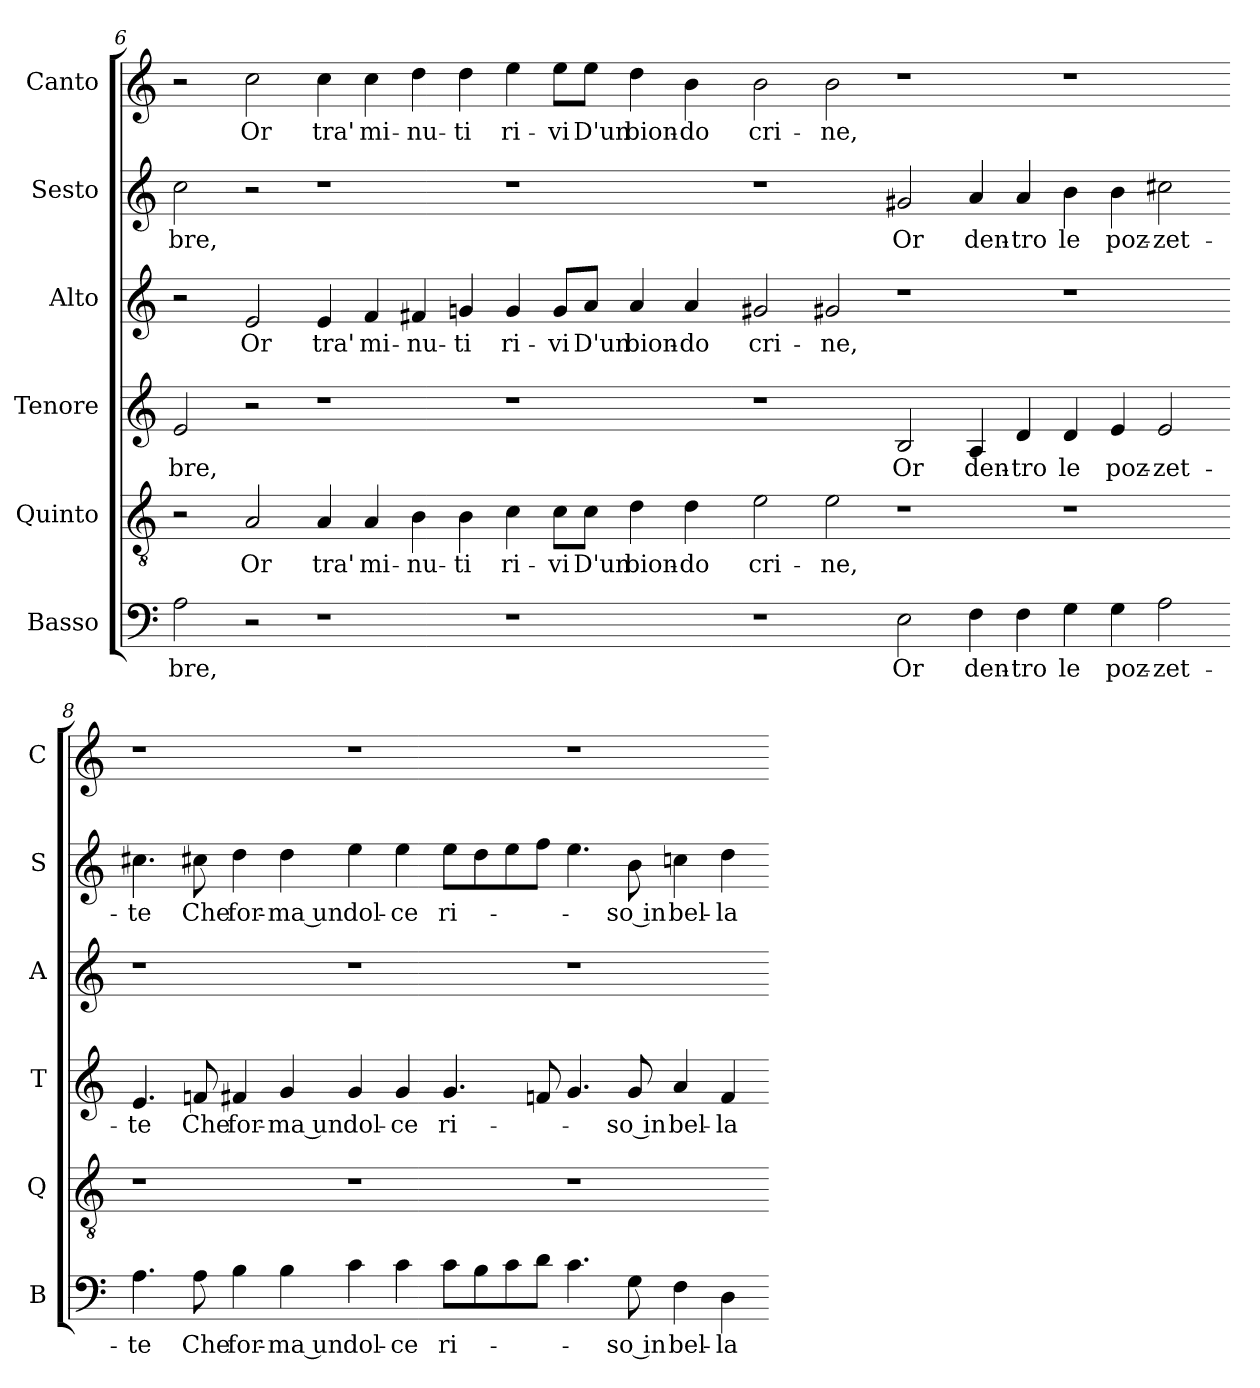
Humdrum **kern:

**kern	**text	**kern	**text	**kern	**text	**kern	**text	**kern	**text	**kern	**text
*part6	*part6	*part5	*part5	*part4	*part4	*part3	*part3	*part2	*part2	*part1	*part1
*staff6	*staff6	*staff5	*staff5	*staff4	*staff4	*staff3	*staff3	*staff2	*staff2	*staff1	*staff1
*I"Basso	*	*I"Quinto	*	*I"Tenore	*	*I"Alto	*	*I"Sesto	*	*I"Canto	*
*I'B	*	*I'Q	*	*I'T	*	*I'A	*	*I'S	*	*I'C	*
*clefF4	*	*clefGv2	*	*clefG2	*	*clefG2	*	*clefG2	*	*clefG2	*
*k[]	*	*k[]	*	*k[]	*	*k[]	*	*k[]	*	*k[]	*
=6	=6	=6	=6	=6	=6	=6	=6	=6	=6	=6	=6
2A	-bre,	2r	.	2e	-bre,	2r	.	2cc	-bre,	2r	.
2r	.	2A	Or	2r	.	2e	Or	2r	.	2cc	Or
1r	.	4A	tra'	1r	.	4e	tra'	1r	.	4cc	tra'
.	.	4A	mi-	.	.	4f	mi-	.	.	4cc	mi-
.	.	4B	-nu-	.	.	4f#X	-nu-	.	.	4dd	-nu-
.	.	4B	-ti	.	.	4gn	-ti	.	.	4dd	-ti
1r	.	4c	ri-	1r	.	4g	ri-	1r	.	4ee	ri-
.	.	8cL	-vi	.	.	8gL	-vi	.	.	8eeL	-vi
.	.	8cJ	D'un	.	.	8aJ	D'un	.	.	8eeJ	D'un
.	.	4d	bion-	.	.	4a	bion-	.	.	4dd	bion-
.	.	4d	-do	.	.	4a	-do	.	.	4b	-do
=7-	=7-	=7-	=7-	=7-	=7-	=7-	=7-	=7-	=7-	=7-	=7-
1r	.	2e	cri-	1r	.	2g#X	cri-	1r	.	2b	cri-
.	.	2e	-ne,	.	.	2g#X	-ne,	.	.	2b	-ne,
2E	Or	1r	.	2B	Or	1r	.	2g#X	Or	1r	.
4F	den-	.	.	4A	den-	.	.	4a	den-	.	.
4F	-tro	.	.	4d	-tro	.	.	4a	-tro	.	.
4G	le	1r	.	4d	le	1r	.	4b	le	1r	.
4G	poz-	.	.	4e	poz-	.	.	4b	poz-	.	.
2A	-zet-	.	.	2e	-zet-	.	.	2cc#X	-zet-	.	.
=8-	=8-	=8-	=8-	=8-	=8-	=8-	=8-	=8-	=8-	=8-	=8-
4.A	-te	1r	.	4.e	-te	1r	.	4.cc#X	-te	1r	.
8A	Che	.	.	8fn	Che	.	.	8cc#X	Che	.	.
4B	for-	.	.	4f#X	for-	.	.	4dd	for-	.	.
4B	-ma un	.	.	4g	-ma un	.	.	4dd	-ma un	.	.
4c	dol-	1r	.	4g	dol-	1r	.	4ee	dol-	1r	.
4c	-ce	.	.	4g	-ce	.	.	4ee	-ce	.	.
8cL	ri-	.	.	4.g	ri-	.	.	8eeL	ri-	.	.
8B	.	.	.	.	.	.	.	8dd	.	.	.
8c	.	.	.	.	.	.	.	8ee	.	.	.
8dJ	.	.	.	8fn	.	.	.	8ffJ	.	.	.
4.c	.	1r	.	4.g	.	1r	.	4.ee	.	1r	.
8G	-so in	.	.	8g	-so in	.	.	8b	-so in	.	.
4F	bel-	.	.	4a	bel-	.	.	4ccn	bel-	.	.
4D	-la	.	.	4f	-la	.	.	4dd	-la	.	.
=-	=-	=-	=-	=-	=-	=-	=-	=-	=-	=-	=-
*-	*-	*-	*-	*-	*-	*-	*-	*-	*-	*-	*-
